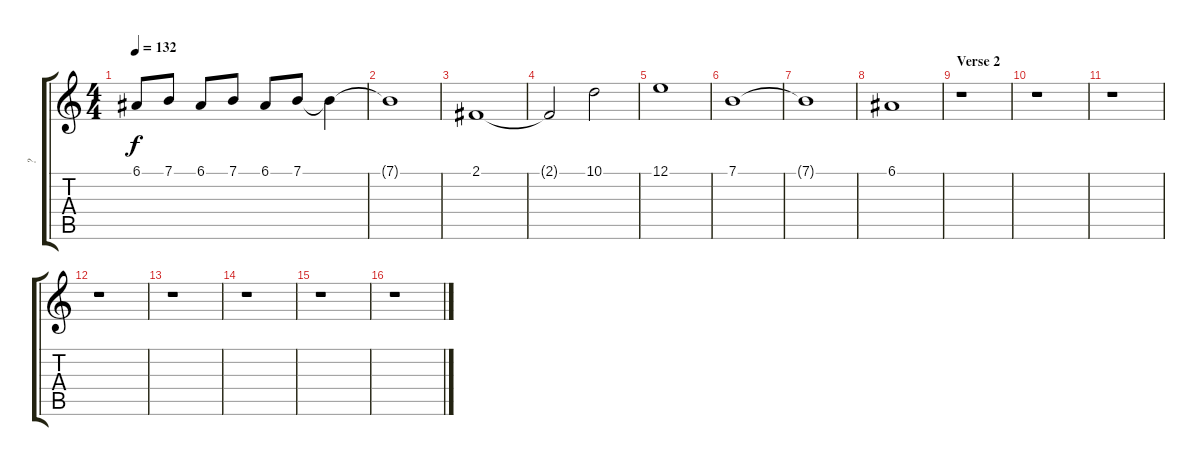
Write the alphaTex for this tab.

\track ("?" "?") {instrument flute}
\staff {score tabs}
\tuning (E4 B3 G3 D3 A2 E2) {hide}
\ts (4 4)
\tempo 132
\clef g2
\ks c
6.1.8{dy f} 7.1.8 6.1.8 7.1.8 6.1.8 7.1.8 7.1{t}.4 |
7.1{t}.1 |
2.1.1 |
2.1{t}.2 10.1.2 |
12.1.1 |
7.1.1 |
7.1{t}.1 |
6.1.1 |
\section ("" "Verse 2")
r.1 |
r.1 |
r.1 |
r.1 |
r.1 |
r.1 |
r.1 |
r.1
